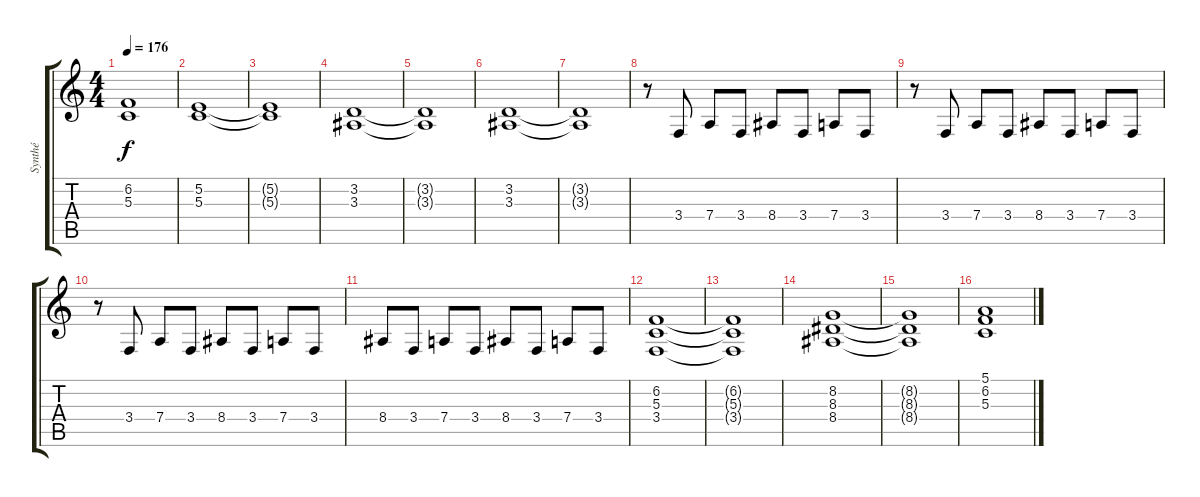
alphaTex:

\track ("Synthé" "Synthé") {instrument synthstrings1}
\staff {score tabs}
\tuning (E4 B3 G3 D3 A2 E2) {hide}
\ts (4 4)
\tempo 176
\clef g2
\ks c
(6.2{t} 5.3{t}).1{dy f} |
(5.2 5.3).1 |
(5.2{t} 5.3{t}).1 |
(3.2 3.3).1 |
(3.2{t} 3.3{t}).1 |
(3.2 3.3).1 |
(3.2{t} 3.3{t}).1 |
r.8{volume 11 instrument rockorgan} 3.4.8 7.4.8 3.4.8 8.4.8 3.4.8 7.4.8 3.4.8 |
r.8{volume 11 instrument rockorgan} 3.4.8 7.4.8 3.4.8 8.4.8 3.4.8 7.4.8 3.4.8 |
r.8{volume 11 instrument rockorgan} 3.4.8 7.4.8 3.4.8 8.4.8 3.4.8 7.4.8 3.4.8 |
8.4.8{volume 11 instrument rockorgan} 3.4.8 7.4.8 3.4.8 8.4.8 3.4.8 7.4.8 3.4.8 |
(6.2 5.3 3.4).1{volume 12 instrument synthstrings1} |
(6.2{t} 5.3{t} 3.4{t}).1 |
(8.2 8.3 8.4).1 |
(8.2{t} 8.3{t} 8.4{t}).1 |
(5.1 6.2 5.3).1
